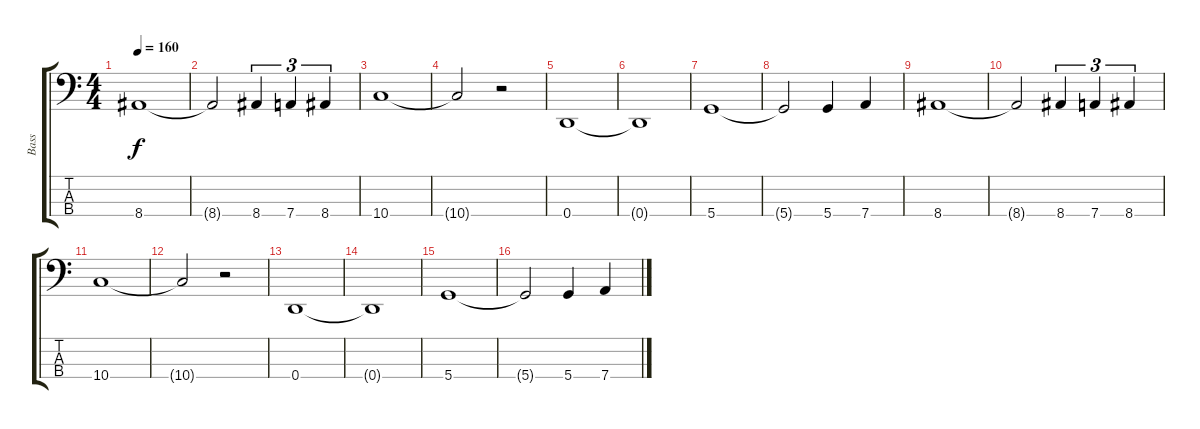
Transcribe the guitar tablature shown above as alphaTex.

\track ("Bass" "Bass") {instrument electricbasspick}
\staff {score tabs}
\tuning (F2 C2 G1 D1) {hide}
\ts (4 4)
\tempo 160
\clef f4
\ks c
8.4.1{dy f} |
8.4{t}.2 8.4.4{tu (3 2)} 7.4.4{tu (3 2)} 8.4.4{tu (3 2)} |
10.4.1 |
10.4{t}.2 r.2 |
0.4.1 |
0.4{t}.1 |
5.4.1 |
5.4{t}.2 5.4.4 7.4.4 |
8.4.1 |
8.4{t}.2 8.4.4{tu (3 2)} 7.4.4{tu (3 2)} 8.4.4{tu (3 2)} |
10.4.1 |
10.4{t}.2 r.2 |
0.4.1 |
0.4{t}.1 |
5.4.1 |
5.4{t}.2 5.4.4 7.4.4
